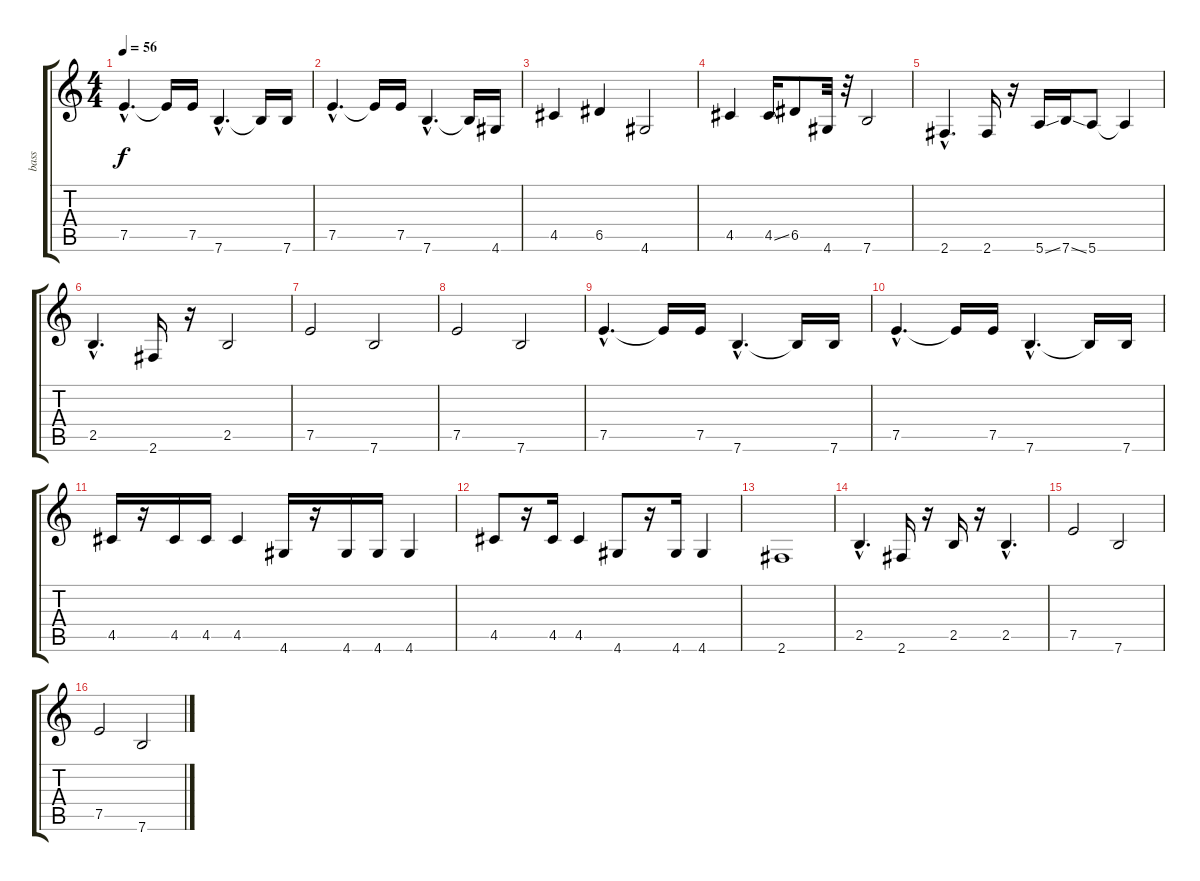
\track ("bass" "bass") {instrument electricbassfinger}
\staff {score tabs}
\tuning (E4 B3 G3 D3 A2 E2) {hide}
\ts (4 4)
\tempo 56
\clef g2
\ks c
7.5{hac}.4{d dy f} 7.5{t}.16 7.5.16 7.6{hac}.4{d} 7.6{t}.16 7.6.16 |
7.5{hac}.4{d} 7.5{t}.16 7.5.16 7.6{hac}.4{d} 7.6{t}.16 4.6.16 |
4.5.4 6.5.4 4.6.2 |
4.5.4 4.5{ss}.16 6.5.8 4.6.32 r.32 7.6.2 |
2.6{hac}.4{d} 2.6.16 r.16 5.6{ss}.16 7.6{ss}.16 5.6.8 5.6{t}.4 |
2.5{hac}.4{d} 2.6.16 r.16 2.5.2 |
7.5.2 7.6.2 |
7.5.2 7.6.2 |
7.5{hac}.4{d} 7.5{t}.16 7.5.16 7.6{hac}.4{d} 7.6{t}.16 7.6.16 |
7.5{hac}.4{d} 7.5{t}.16 7.5.16 7.6{hac}.4{d} 7.6{t}.16 7.6.16 |
4.5.16 r.16 4.5.16 4.5.16 4.5.4 4.6.16 r.16 4.6.16 4.6.16 4.6.4 |
4.5.8 r.16 4.5.16 4.5.4 4.6.8 r.16 4.6.16 4.6.4 |
2.6.1 |
2.5{hac}.4{d} 2.6.16 r.16 2.5.16 r.16 2.5{hac}.4{d} |
7.5.2 7.6.2 |
7.5.2 7.6.2
